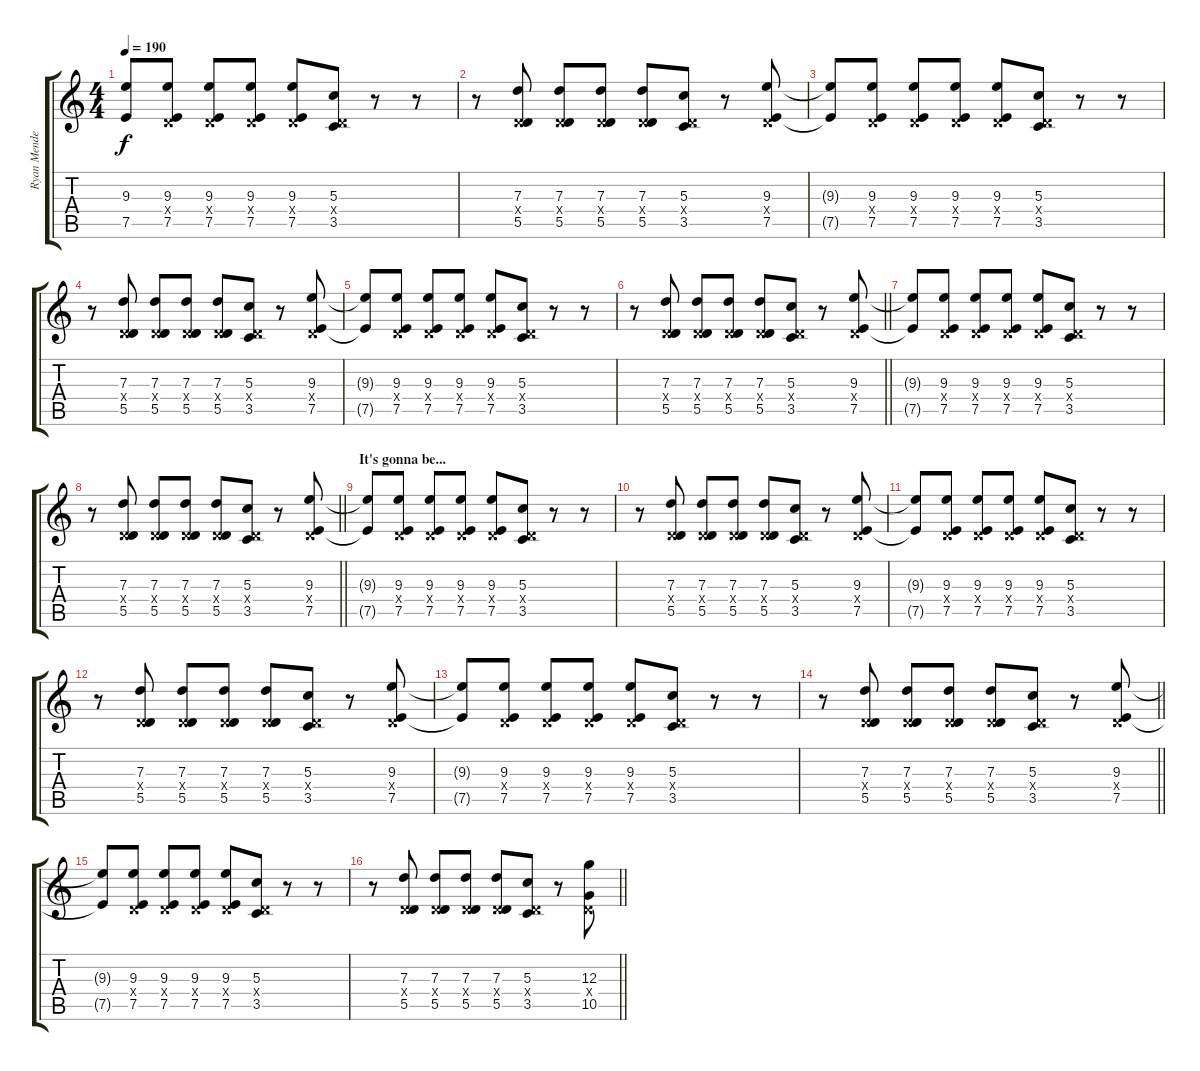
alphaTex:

\track ("Ryan Mendez" "Ryan Mende") {instrument electricguitarclean}
\staff {score tabs}
\tuning (E4 B3 G3 D3 A2 E2) {hide}
\ts (4 4)
\tempo 190
\clef g2
\ks c
(9.3{t} 7.5{t}).8{dy f} (9.3 0.4{x} 7.5).8 (9.3 0.4{x} 7.5).8 (9.3 0.4{x} 7.5).8 (9.3 0.4{x} 7.5).8 (5.3 0.4{x} 3.5).8 r.8 r.8 |
r.8 (7.3 0.4{x} 5.5).8 (7.3 0.4{x} 5.5).8 (7.3 0.4{x} 5.5).8 (7.3 0.4{x} 5.5).8 (5.3 0.4{x} 3.5).8 r.8 (9.3 0.4{x} 7.5).8 |
(9.3{t} 7.5{t}).8 (9.3 0.4{x} 7.5).8 (9.3 0.4{x} 7.5).8 (9.3 0.4{x} 7.5).8 (9.3 0.4{x} 7.5).8 (5.3 0.4{x} 3.5).8 r.8 r.8 |
r.8 (7.3 0.4{x} 5.5).8 (7.3 0.4{x} 5.5).8 (7.3 0.4{x} 5.5).8 (7.3 0.4{x} 5.5).8 (5.3 0.4{x} 3.5).8 r.8 (9.3 0.4{x} 7.5).8 |
(9.3{t} 7.5{t}).8 (9.3 0.4{x} 7.5).8 (9.3 0.4{x} 7.5).8 (9.3 0.4{x} 7.5).8 (9.3 0.4{x} 7.5).8 (5.3 0.4{x} 3.5).8 r.8 r.8 |
\barLineRight lightlight
r.8 (7.3 0.4{x} 5.5).8 (7.3 0.4{x} 5.5).8 (7.3 0.4{x} 5.5).8 (7.3 0.4{x} 5.5).8 (5.3 0.4{x} 3.5).8 r.8 (9.3 0.4{x} 7.5).8 |
(9.3{t} 7.5{t}).8 (9.3 0.4{x} 7.5).8 (9.3 0.4{x} 7.5).8 (9.3 0.4{x} 7.5).8 (9.3 0.4{x} 7.5).8 (5.3 0.4{x} 3.5).8 r.8 r.8 |
\barLineRight lightlight
r.8 (7.3 0.4{x} 5.5).8 (7.3 0.4{x} 5.5).8 (7.3 0.4{x} 5.5).8 (7.3 0.4{x} 5.5).8 (5.3 0.4{x} 3.5).8 r.8 (9.3 0.4{x} 7.5).8 |
\section ("" "It's gonna be...")
(9.3{t} 7.5{t}).8 (9.3 0.4{x} 7.5).8 (9.3 0.4{x} 7.5).8 (9.3 0.4{x} 7.5).8 (9.3 0.4{x} 7.5).8 (5.3 0.4{x} 3.5).8 r.8 r.8 |
r.8 (7.3 0.4{x} 5.5).8 (7.3 0.4{x} 5.5).8 (7.3 0.4{x} 5.5).8 (7.3 0.4{x} 5.5).8 (5.3 0.4{x} 3.5).8 r.8 (9.3 0.4{x} 7.5).8 |
(9.3{t} 7.5{t}).8 (9.3 0.4{x} 7.5).8 (9.3 0.4{x} 7.5).8 (9.3 0.4{x} 7.5).8 (9.3 0.4{x} 7.5).8 (5.3 0.4{x} 3.5).8 r.8 r.8 |
r.8 (7.3 0.4{x} 5.5).8 (7.3 0.4{x} 5.5).8 (7.3 0.4{x} 5.5).8 (7.3 0.4{x} 5.5).8 (5.3 0.4{x} 3.5).8 r.8 (9.3 0.4{x} 7.5).8 |
(9.3{t} 7.5{t}).8 (9.3 0.4{x} 7.5).8 (9.3 0.4{x} 7.5).8 (9.3 0.4{x} 7.5).8 (9.3 0.4{x} 7.5).8 (5.3 0.4{x} 3.5).8 r.8 r.8 |
\barLineRight lightlight
r.8 (7.3 0.4{x} 5.5).8 (7.3 0.4{x} 5.5).8 (7.3 0.4{x} 5.5).8 (7.3 0.4{x} 5.5).8 (5.3 0.4{x} 3.5).8 r.8 (9.3 0.4{x} 7.5).8 |
(9.3{t} 7.5{t}).8 (9.3 0.4{x} 7.5).8 (9.3 0.4{x} 7.5).8 (9.3 0.4{x} 7.5).8 (9.3 0.4{x} 7.5).8 (5.3 0.4{x} 3.5).8 r.8 r.8 |
\barLineRight lightlight
r.8 (7.3 0.4{x} 5.5).8 (7.3 0.4{x} 5.5).8 (7.3 0.4{x} 5.5).8 (7.3 0.4{x} 5.5).8 (5.3 0.4{x} 3.5).8 r.8 (12.3 0.4{x} 10.5).8{volume 10}
